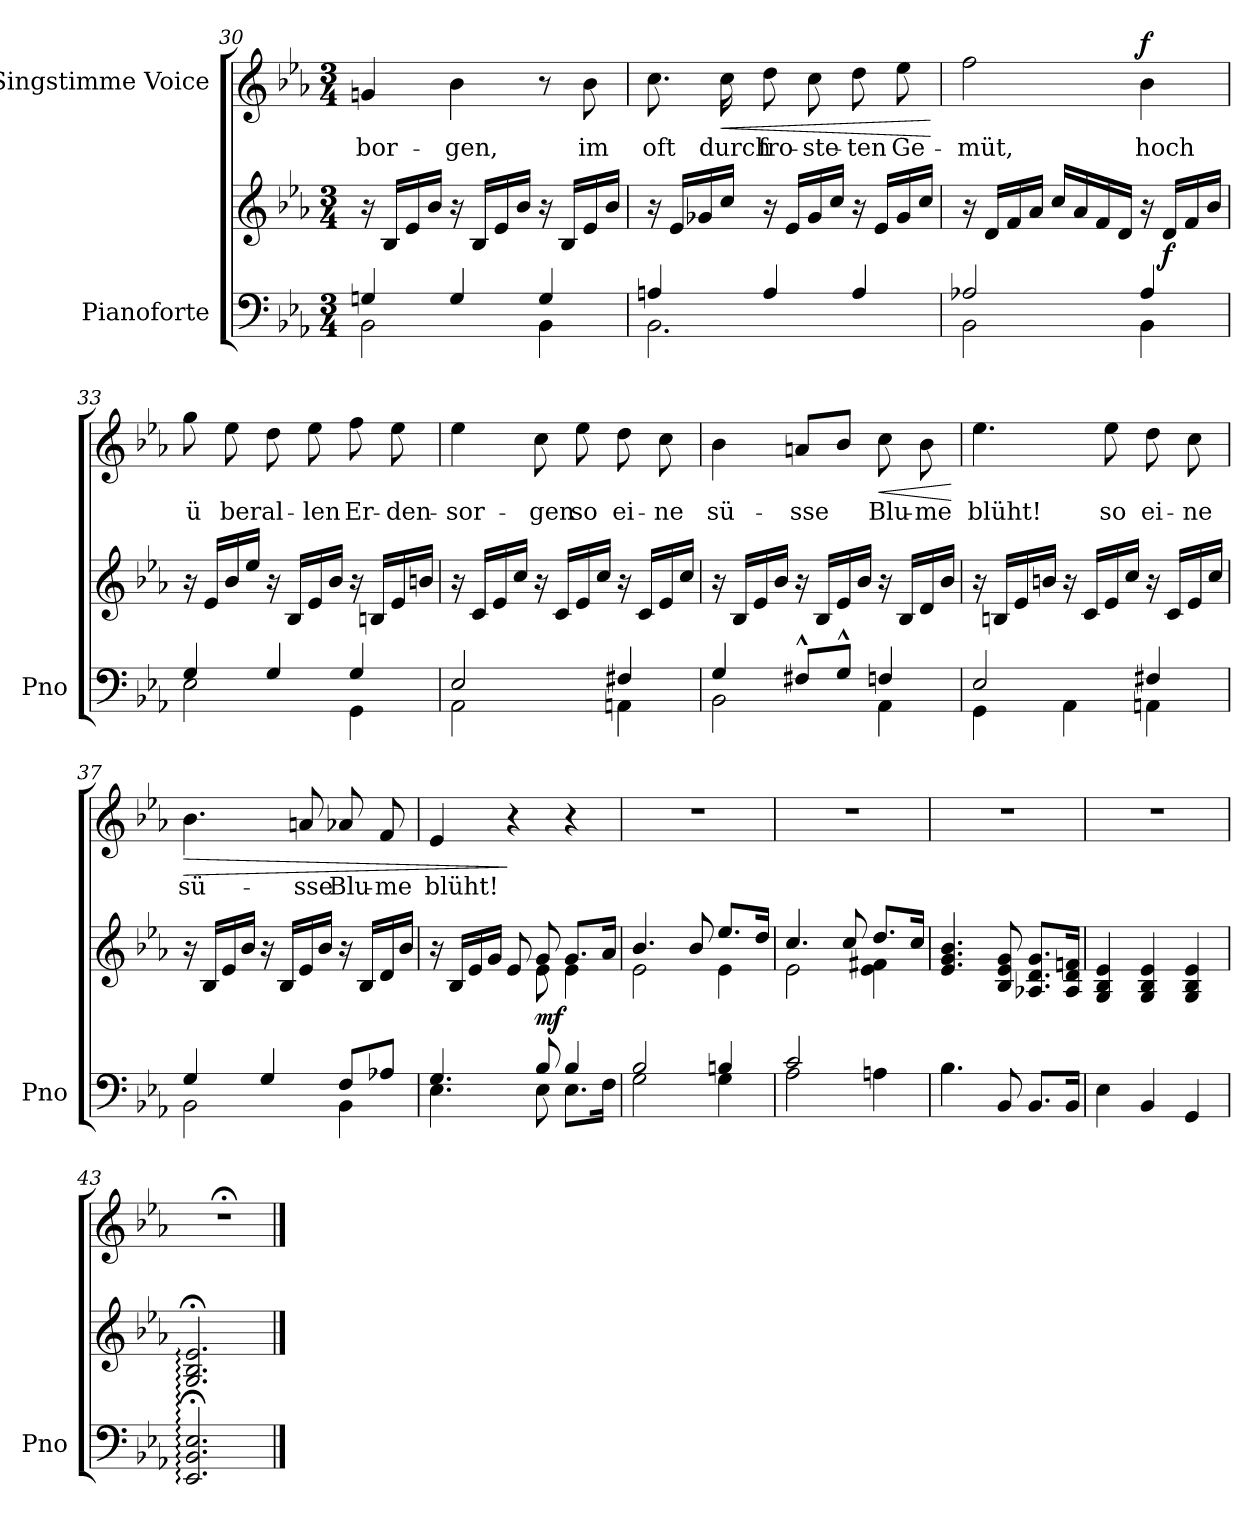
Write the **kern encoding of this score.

**kern	**kern	**dynam	**kern	**text	**dynam
*part2	*part2	*part2	*part1	*part1	*part1
*staff3	*staff2	*staff2/3	*staff1	*staff1	*staff1
*I"Pianoforte	*	*	*I"Singstimme Voice	*	*
*I'Pno	*	*	*	*	*
*clefF4	*clefG2	*	*clefG2	*	*
*k[b-e-a-]	*k[b-e-a-]	*	*k[b-e-a-]	*	*
*M3/4	*M3/4	*	*M3/4	*	*
=30	=30	=30	=30	=30	=30
*^	*	*	*	*	*
!	!	!	!	!	!LO:LY:b	!
4Gn/	2BB-\	16r	.	4gn/	-bor-	.
.	.	16B-/LL	.	.	.	.
.	.	16e-/	.	.	.	.
.	.	16b-/JJ	.	.	.	.
!	!	!	!	!	!LO:LY:b	!
4G/	.	16r	.	4b-\	-gen,	.
.	.	16B-/LL	.	.	.	.
.	.	16e-/	.	.	.	.
.	.	16b-/JJ	.	.	.	.
4G/	4BB-\	16r	.	8r	.	.
.	.	16B-/LL	.	.	.	.
!	!	!	!	!	!LO:LY:b	!
.	.	16e-/	.	8b-\	im	.
.	.	16b-/JJ	.	.	.	.
=31	=31	=31	=31	=31	=31	=31
!	!	!	!	!	!LO:LY:b	!
4An/	2.BB-\	16r	.	8.cc\	oft	.
.	.	16e-/LL	.	.	.	.
.	.	16g-X/	.	.	.	.
!	!	!	!	!	!LO:LY:b	!LO:HP:b
.	.	16cc/JJ	.	16cc\	durch	<
!	!	!	!	!	!LO:LY:b	!
4A/	.	16r	.	8dd\	fro-	.
.	.	16e-/LL	.	.	.	.
!	!	!	!	!	!LO:LY:b	!
.	.	16g-/	.	8cc\	-ste-	.
.	.	16cc/JJ	.	.	.	.
!	!	!	!	!	!LO:LY:b	!
4A/	.	16r	.	8dd\	-ten	.
.	.	16e-/LL	.	.	.	.
!	!	!	!	!	!LO:LY:b	!
.	.	16g-/	.	8ee-\	Ge-	.
.	.	16cc/JJ	.	.	.	.
*v	*v	*	*	*	*	*
.	.	.	.	.	[
!!LO:LB:g=z
=32	=32	=32	=32	=32	=32
*^	*	*	*	*	*
!	!	!	!	!	!LO:LY:b	!
2A-X/	2BB-\	16r	.	2ff\	-müt,	.
.	.	16d/LL	.	.	.	.
.	.	16f/	.	.	.	.
.	.	16a-/JJ	.	.	.	.
.	.	16cc/LL	.	.	.	.
.	.	16a-/	.	.	.	.
.	.	16f/	.	.	.	.
.	.	16d/JJ	.	.	.	.
!	!	!	!	!	!LO:LY:b	!LO:DY:a
4A-/	4BB-\	16r	.	4b-\	hoch	f
!	!	!	!LO:DY:b	!	!	!
.	.	16d/LL	f	.	.	.
.	.	16f/	.	.	.	.
.	.	16b-/JJ	.	.	.	.
!!LO:LB:g=z
=33	=33	=33	=33	=33	=33	=33
!	!	!	!	!	!LO:LY:b	!
4G/	2E-\	16r	.	8gg\	ü	.
.	.	16e-/LL	.	.	.	.
!	!	!	!	!	!LO:LY:b	!
.	.	16b-/	.	8ee-\	ber	.
.	.	16ee-/JJ	.	.	.	.
!	!	!	!	!	!LO:LY:b	!
4G/	.	16r	.	8dd\	al-	.
.	.	16B-/LL	.	.	.	.
!	!	!	!	!	!LO:LY:b	!
.	.	16e-/	.	8ee-\	-len	.
.	.	16b-/JJ	.	.	.	.
!	!	!	!	!	!LO:LY:b	!
4G/	4GG\	16r	.	8ff\	Er-	.
.	.	16Bn/LL	.	.	.	.
!	!	!	!	!	!LO:LY:b	!
.	.	16e-/	.	8ee-\	-den-	.
.	.	16bn/JJ	.	.	.	.
=34	=34	=34	=34	=34	=34	=34
!	!	!	!	!	!LO:LY:b	!
2E-/	2AA-\	16r	.	4ee-\	-sor-	.
.	.	16c/LL	.	.	.	.
.	.	16e-/	.	.	.	.
.	.	16cc/JJ	.	.	.	.
!	!	!	!	!	!LO:LY:b	!
.	.	16r	.	8cc\	-gen	.
.	.	16c/LL	.	.	.	.
!	!	!	!	!	!LO:LY:b	!
.	.	16e-/	.	8ee-\	so	.
.	.	16cc/JJ	.	.	.	.
!	!	!	!	!	!LO:LY:b	!
4F#X/	4AAn\	16r	.	8dd\	ei-	.
.	.	16c/LL	.	.	.	.
!	!	!	!	!	!LO:LY:b	!
.	.	16e-/	.	8cc\	-ne	.
.	.	16cc/JJ	.	.	.	.
=35	=35	=35	=35	=35	=35	=35
!	!	!	!	!	!LO:LY:b	!
4G/	2BB-\	16r	.	4b-\	sü-	.
.	.	16B-/LL	.	.	.	.
.	.	16e-/	.	.	.	.
.	.	16b-/JJ	.	.	.	.
!	!	!	!	!	!LO:LY:b	!
8F#X^^/L	.	16r	.	8an/L	-sse	.
.	.	16B-/LL	.	.	.	.
8G^^/J	.	16e-/	.	8b-/J	.	.
.	.	16b-/JJ	.	.	.	.
!	!	!	!	!	!LO:LY:b	!LO:HP:b
4Fn/	4AA-\	16r	.	8cc\	Blu-	<
.	.	16B-/LL	.	.	.	.
!	!	!	!	!	!LO:LY:b	!
.	.	16d/	.	8b-\	-me	.
.	.	16b-/JJ	.	.	.	.
*v	*v	*	*	*	*	*
.	.	.	.	.	[
!!LO:LB:g=z
=36	=36	=36	=36	=36	=36
*^	*	*	*	*	*
!	!	!	!	!	!LO:LY:b	!
2E-/	4GG\	16r	.	4.ee-\	blüht!	.
.	.	16Bn/LL	.	.	.	.
.	.	16e-/	.	.	.	.
.	.	16bn/JJ	.	.	.	.
.	4AA-\	16r	.	.	.	.
.	.	16c/LL	.	.	.	.
!	!	!	!	!	!LO:LY:b	!
.	.	16e-/	.	8ee-\	so	.
.	.	16cc/JJ	.	.	.	.
!	!	!	!	!	!LO:LY:b	!
4F#X/	4AAn\	16r	.	8dd\	ei-	.
.	.	16c/LL	.	.	.	.
!	!	!	!	!	!LO:LY:b	!
.	.	16e-/	.	8cc\	-ne	.
.	.	16cc/JJ	.	.	.	.
!!LO:PB:g=z
=37	=37	=37	=37	=37	=37	=37
!	!	!	!	!	!LO:LY:b	!LO:HP:b
4G/	2BB-\	16r	.	4.b-\	sü-	>
.	.	16B-/LL	.	.	.	.
.	.	16e-/	.	.	.	.
.	.	16b-/JJ	.	.	.	.
4G/	.	16r	.	.	.	.
.	.	16B-/LL	.	.	.	.
!	!	!	!	!	!LO:LY:b	!
.	.	16e-/	.	8an/	-sse	.
.	.	16b-/JJ	.	.	.	.
!	!	!	!	!	!LO:LY:b	!
8F/L	4BB-\	16r	.	8a-X/	Blu-	.
.	.	16B-/LL	.	.	.	.
!	!	!	!	!	!LO:LY:b	!
8A-X/J	.	16d/	.	8f/	-me	.
.	.	16b-/JJ	.	.	.	.
=38	=38	=38	=38	=38	=38	=38
*	*	*^	*	*	*	*
!	!	!	!	!	!	!LO:LY:b	!
4.G/	4.E-\	16r	4.ryy	.	4e-/	blüht!	.
.	.	16B-/LL	.	.	.	.	.
.	.	16e-/	.	.	.	.	.
.	.	16g/JJ	.	.	.	.	.
.	.	8e-/	.	.	4r	.	]
!	!	!	!	!LO:DY:b	!	!	!
8B-/	8E-\	8g/	8e-\	mf	.	.	.
4B-/	8.E-\L	8.g/L	4e-\	.	4r	.	.
.	16F\Jk	16a-/Jk	.	.	.	.	.
=39	=39	=39	=39	=39	=39	=39	=39
2B-/	2G\	4.b-/	2e-\	.	2.r	.	.
.	.	8b-/	.	.	.	.	.
4Bn/	4G\	8.ee-/L	4e-\	.	.	.	.
.	.	16dd/Jk	.	.	.	.	.
=40	=40	=40	=40	=40	=40	=40	=40
2c/	2A-\	4.cc/	2e-\	.	2.r	.	.
.	.	8cc/	.	.	.	.	.
4An\	4ryy	8.dd/L	4e-\ 4f#X\	.	.	.	.
.	.	16cc/Jk	.	.	.	.	.
*v	*v	*	*	*	*	*	*
*	*v	*v	*	*	*	*
=41	=41	=41	=41	=41	=41
4.B-\	4.e-/ 4.g/ 4.b-/	.	2.r	.	.
8BB-/	8B-/ 8e-/ 8g/	.	.	.	.
8.BB-/L	8.A-X/ 8.d/ 8.g/L	.	.	.	.
16BB-/Jk	16A-/ 16d/ 16fn/Jk	.	.	.	.
=42	=42	=42	=42	=42	=42
4E-\	4G/ 4B-/ 4e-/	.	2.r	.	.
4BB-/	4G/ 4B-/ 4e-/	.	.	.	.
4GG/	4G/ 4B-/ 4e-/	.	.	.	.
=43	=43	=43	=43	=43	=43
2.EE-/::; 2.BB-/::; 2.E-/::;	2.G/::;< 2.B-/::;< 2.e-/::;<	.	2.r;<	.	.
==	==	==	==	==	==
*-	*-	*-	*-	*-	*-
